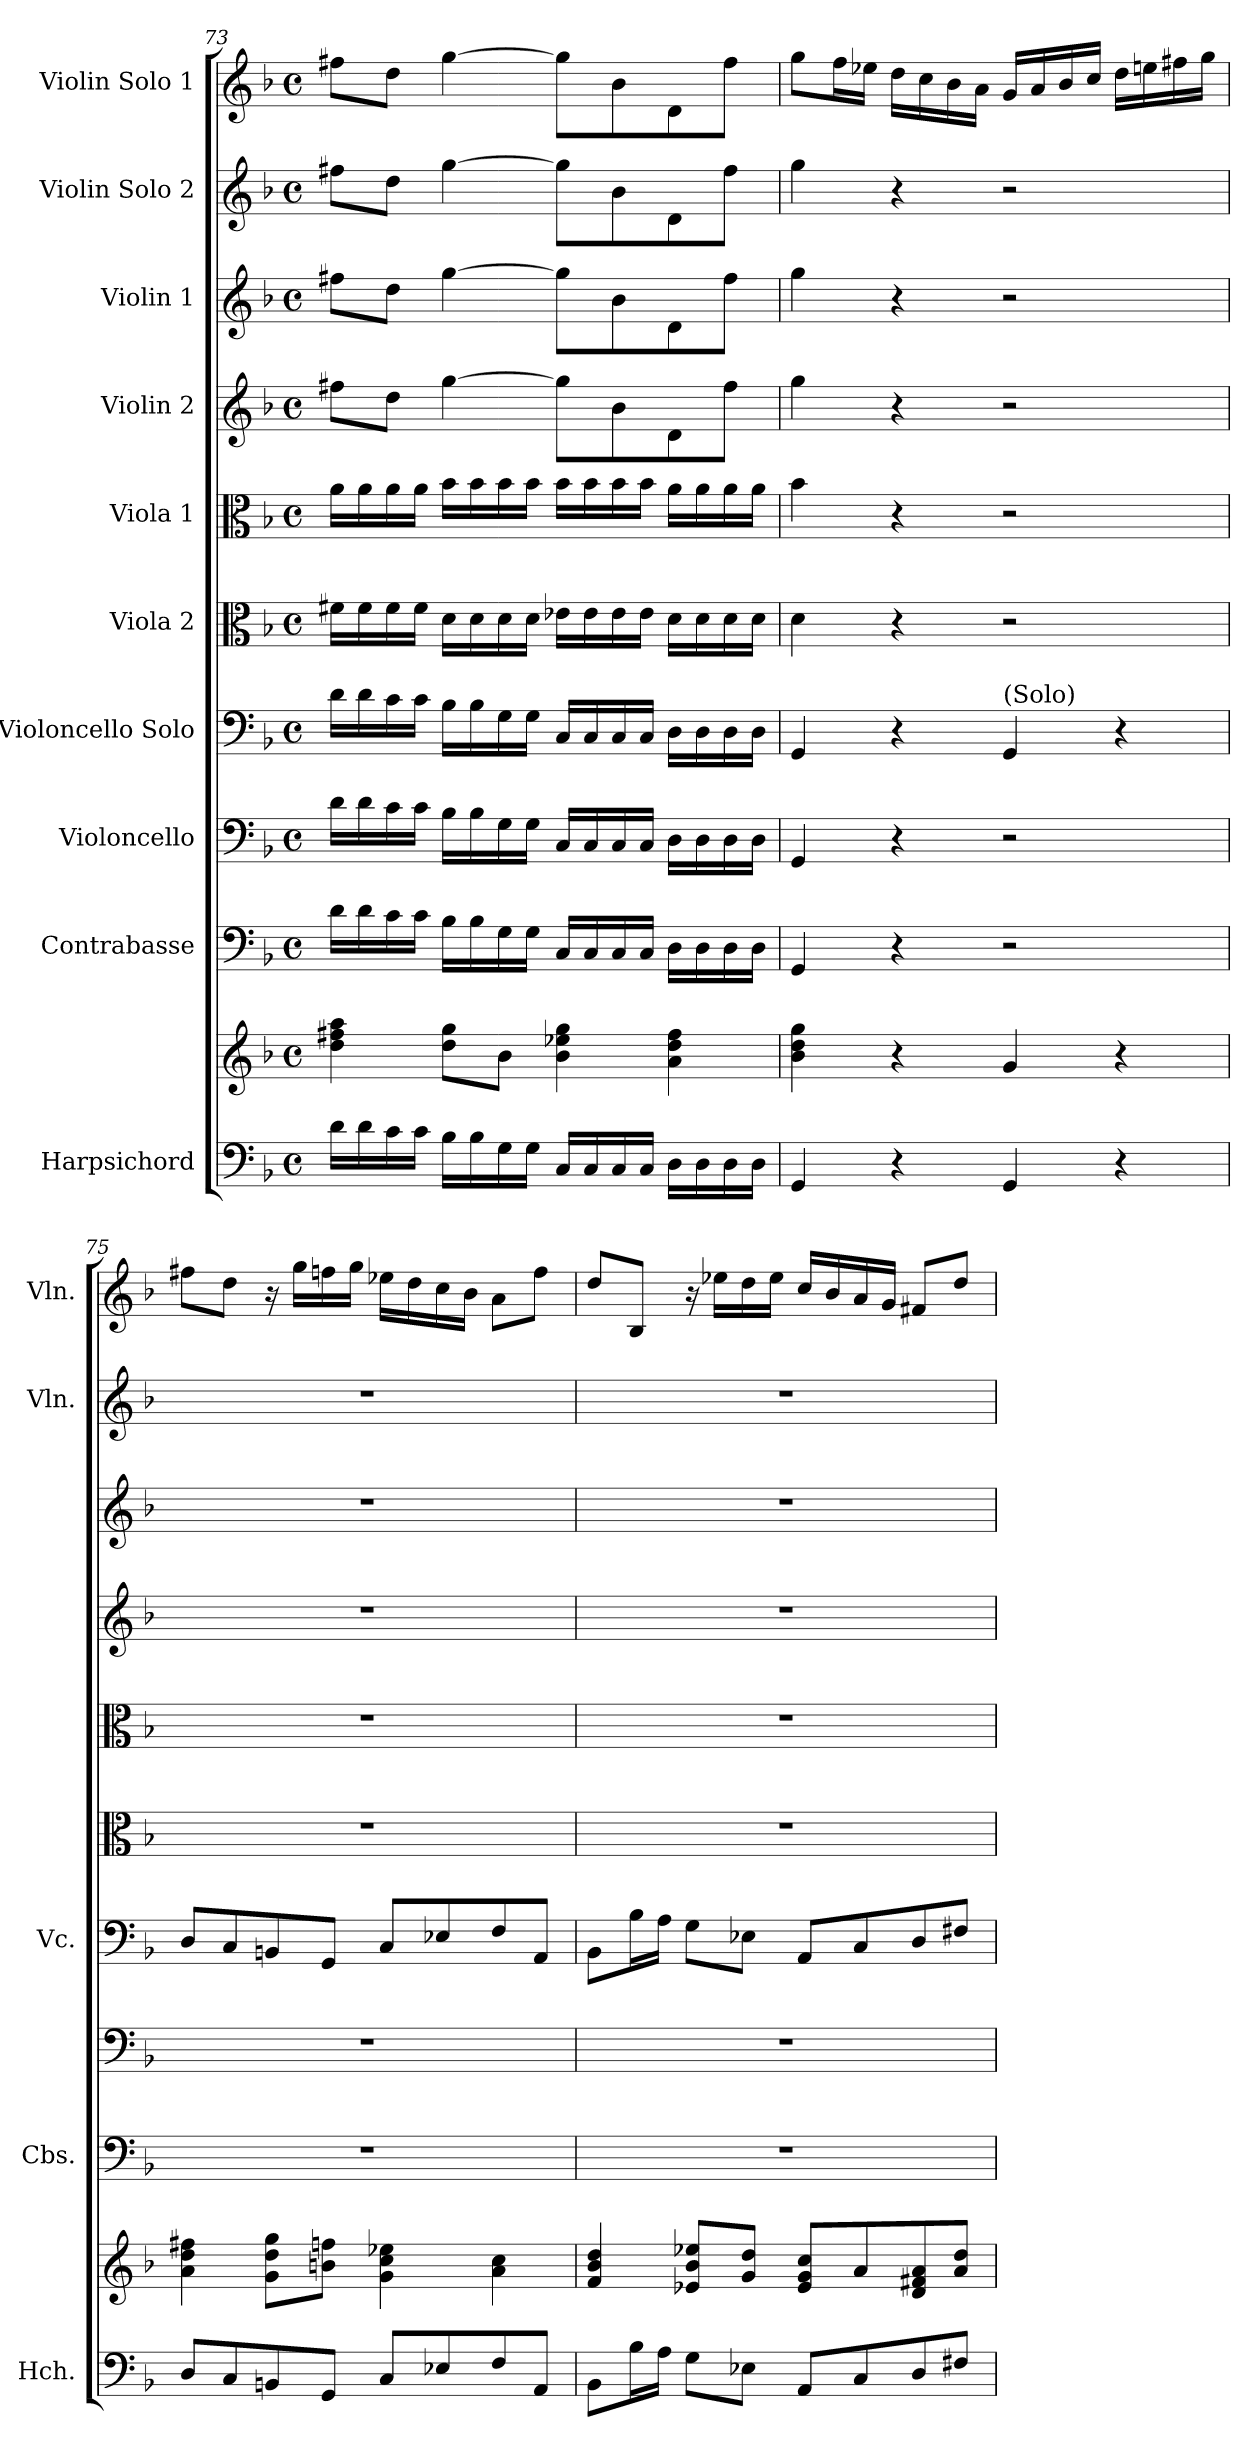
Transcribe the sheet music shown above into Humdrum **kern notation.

**kern	**kern	**dynam	**kern	**kern	**kern	**kern	**kern	**kern	**kern	**kern	**kern
*part10	*part10	*part10	*part9	*part8	*part7	*part6	*part5	*part4	*part3	*part2	*part1
*staff11	*staff10	*staff10/11	*staff9	*staff8	*staff7	*staff6	*staff5	*staff4	*staff3	*staff2	*staff1
*I"Harpsichord	*	*	*I"Contrabasse	*I"Violoncello	*I"Violoncello Solo	*I"Viola 2	*I"Viola 1	*I"Violin 2	*I"Violin 1	*I"Violin Solo 2	*I"Violin Solo 1
*I'Hch.	*	*	*I'Cbs.	*	*I'Vc.	*	*	*	*	*I'Vln.	*I'Vln.
!!LO:LB:g=z
*clefF4	*clefG2	*	*clefF4	*clefF4	*clefF4	*clefC3	*clefC3	*clefG2	*clefG2	*clefG2	*clefG2
*	*	*	*ITrd7c12	*	*	*	*	*	*	*	*
*k[b-]	*k[b-]	*	*k[b-]	*k[b-]	*k[b-]	*k[b-]	*k[b-]	*k[b-]	*k[b-]	*k[b-]	*k[b-]
*M4/4	*M4/4	*	*M4/4	*M4/4	*M4/4	*M4/4	*M4/4	*M4/4	*M4/4	*M4/4	*M4/4
*met(c)	*met(c)	*	*met(c)	*met(c)	*met(c)	*met(c)	*met(c)	*met(c)	*met(c)	*met(c)	*met(c)
=73	=73	=73	=73	=73	=73	=73	=73	=73	=73	=73	=73
16d\LL	4dd\ 4ff#X\ 4aa\	.	16D\LL	16d\LL	16d\LL	16f#X\LL	16a\LL	8ff#X\L	8ff#X\L	8ff#X\L	8ff#X\L
16d\	.	.	16D\	16d\	16d\	16f#\	16a\	.	.	.	.
16c\	.	.	16C\	16c\	16c\	16f#\	16a\	8dd\J	8dd\J	8dd\J	8dd\J
16c\JJ	.	.	16C\JJ	16c\JJ	16c\JJ	16f#\JJ	16a\JJ	.	.	.	.
16B-\LL	8dd\ 8gg\L	.	16BB-\LL	16B-\LL	16B-\LL	16d\LL	16b-\LL	[4gg\	[4gg\	[4gg\	[4gg\
16B-\	.	.	16BB-\	16B-\	16B-\	16d\	16b-\	.	.	.	.
16G\	8b-\J	.	16GG\	16G\	16G\	16d\	16b-\	.	.	.	.
16G\JJ	.	.	16GG\JJ	16G\JJ	16G\JJ	16d\JJ	16b-\JJ	.	.	.	.
16C/LL	4b-\ 4ee-X\ 4gg\	.	16CC/LL	16C/LL	16C/LL	16e-X\LL	16b-\LL	8gg\L]	8gg\L]	8gg\L]	8gg\L]
16C/	.	.	16CC/	16C/	16C/	16e-\	16b-\	.	.	.	.
16C/	.	.	16CC/	16C/	16C/	16e-\	16b-\	8b-\	8b-\	8b-\	8b-\
16C/JJ	.	.	16CC/JJ	16C/JJ	16C/JJ	16e-\JJ	16b-\JJ	.	.	.	.
16D\LL	4a\ 4dd\ 4ff#\	.	16DD\LL	16D\LL	16D\LL	16d\LL	16a\LL	8d\	8d\	8d\	8d\
16D\	.	.	16DD\	16D\	16D\	16d\	16a\	.	.	.	.
16D\	.	.	16DD\	16D\	16D\	16d\	16a\	8ff#\J	8ff#\J	8ff#\J	8ff#\J
16D\JJ	.	.	16DD\JJ	16D\JJ	16D\JJ	16d\JJ	16a\JJ	.	.	.	.
=74	=74	=74	=74	=74	=74	=74	=74	=74	=74	=74	=74
4GG/	4b-\ 4dd\ 4gg\	.	4GGG/	4GG/	4GG/	4d\	4b-\	4gg\	4gg\	4gg\	8gg\L
.	.	.	.	.	.	.	.	.	.	.	16ff\L
.	.	.	.	.	.	.	.	.	.	.	16ee-X\JJ
4r	4r	.	4r	4r	4r	4r	4r	4r	4r	4r	16dd\LL
.	.	.	.	.	.	.	.	.	.	.	16cc\
.	.	.	.	.	.	.	.	.	.	.	16b-\
.	.	.	.	.	.	.	.	.	.	.	16a\JJ
!	!	!	!	!	!LO:TX:a:t=(Solo)	!	!	!	!	!	!
!	!	!LO:DY:b=2	!	!	!	!	!	!	!	!	!
!	!	!LO:DY:n=1:b	!	!	!	!	!	!	!	!	!
4GG/	4g/	mp mp	2r	2r	4GG/	2r	2r	2r	2r	2r	16g/LL
.	.	.	.	.	.	.	.	.	.	.	16a/
.	.	.	.	.	.	.	.	.	.	.	16b-/
.	.	.	.	.	.	.	.	.	.	.	16cc/JJ
4r	4r	.	.	.	4r	.	.	.	.	.	16dd\LL
.	.	.	.	.	.	.	.	.	.	.	16een\
.	.	.	.	.	.	.	.	.	.	.	16ff#X\
.	.	.	.	.	.	.	.	.	.	.	16gg\JJ
=75	=75	=75	=75	=75	=75	=75	=75	=75	=75	=75	=75
8D/L	4a\ 4dd\ 4ff#X\	.	1r	1r	8D/L	1r	1r	1r	1r	1r	8ff#X\L
8C/	.	.	.	.	8C/	.	.	.	.	.	8dd\J
8BBn/	8g\ 8dd\ 8gg\L	.	.	.	8BBn/	.	.	.	.	.	16r
.	.	.	.	.	.	.	.	.	.	.	16gg\LL
8GG/J	8bn\ 8ffn\J	.	.	.	8GG/J	.	.	.	.	.	16ffn\
.	.	.	.	.	.	.	.	.	.	.	16gg\JJ
8C/L	4g\ 4cc\ 4ee-X\	.	.	.	8C/L	.	.	.	.	.	16ee-X\LL
.	.	.	.	.	.	.	.	.	.	.	16dd\
8E-X/	.	.	.	.	8E-X/	.	.	.	.	.	16cc\
.	.	.	.	.	.	.	.	.	.	.	16b-\JJ
8F/	4a\ 4cc\	.	.	.	8F/	.	.	.	.	.	8a\L
8AA/J	.	.	.	.	8AA/J	.	.	.	.	.	8ff\J
=76	=76	=76	=76	=76	=76	=76	=76	=76	=76	=76	=76
8BB-\L	4f/ 4b-/ 4dd/	.	1r	1r	8BB-\L	1r	1r	1r	1r	1r	8dd/L
16B-\L	.	.	.	.	16B-\L	.	.	.	.	.	8B-/J
16A\JJ	.	.	.	.	16A\JJ	.	.	.	.	.	.
8G\L	8e-X/ 8b-/ 8ee-X/L	.	.	.	8G\L	.	.	.	.	.	16r
.	.	.	.	.	.	.	.	.	.	.	16ee-X\LL
8E-X\J	8g/ 8dd/J	.	.	.	8E-X\J	.	.	.	.	.	16dd\
.	.	.	.	.	.	.	.	.	.	.	16ee-\JJ
8AA/L	8e-/ 8g/ 8cc/L	.	.	.	8AA/L	.	.	.	.	.	16cc/LL
.	.	.	.	.	.	.	.	.	.	.	16b-/
8C/	8a/	.	.	.	8C/	.	.	.	.	.	16a/
.	.	.	.	.	.	.	.	.	.	.	16g/JJ
8D/	8d/ 8f#X/ 8a/	.	.	.	8D/	.	.	.	.	.	8f#X/L
8F#X/J	8a/ 8dd/J	.	.	.	8F#X/J	.	.	.	.	.	8dd/J
=	=	=	=	=	=	=	=	=	=	=	=
*-	*-	*-	*-	*-	*-	*-	*-	*-	*-	*-	*-
